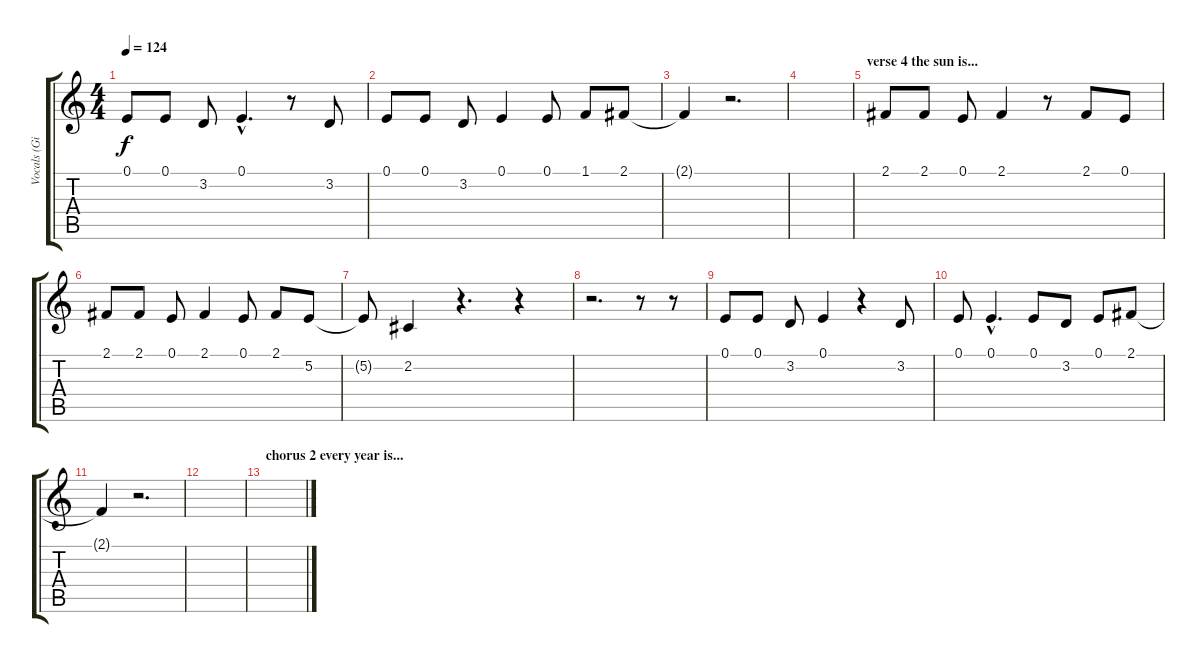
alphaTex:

\track ("Vocals (Gilmour)" "Vocals (Gi") {instrument lead6voice}
\staff {score tabs}
\tuning (E4 B3 G3 D3 A2 E2) {hide}
\ts (4 4)
\tempo 124
\clef g2
\ks c
0.1.8{dy f} 0.1.8 3.2.8 0.1{hac}.4{d} r.8 3.2.8 |
0.1.8 0.1.8 3.2.8 0.1.4 0.1.8 1.1.8 2.1.8 |
2.1{t}.4 r.2{d} |
|
\section ("" "verse 4 the sun is...")
2.1.8 2.1.8 0.1.8 2.1.4 r.8 2.1.8 0.1.8 |
2.1.8 2.1.8 0.1.8 2.1.4 0.1.8 2.1.8 5.2.8 |
5.2{t}.8 2.2.4 r.4{d} r.4 |
r.2{d} r.8 r.8 |
0.1.8 0.1.8 3.2.8 0.1.4 r.4 3.2.8 |
0.1.8 0.1{hac}.4{d} 0.1.8 3.2.8 0.1.8 2.1.8 |
2.1{t}.4 r.2{d} |
|
\section ("" "chorus 2 every year is...")
